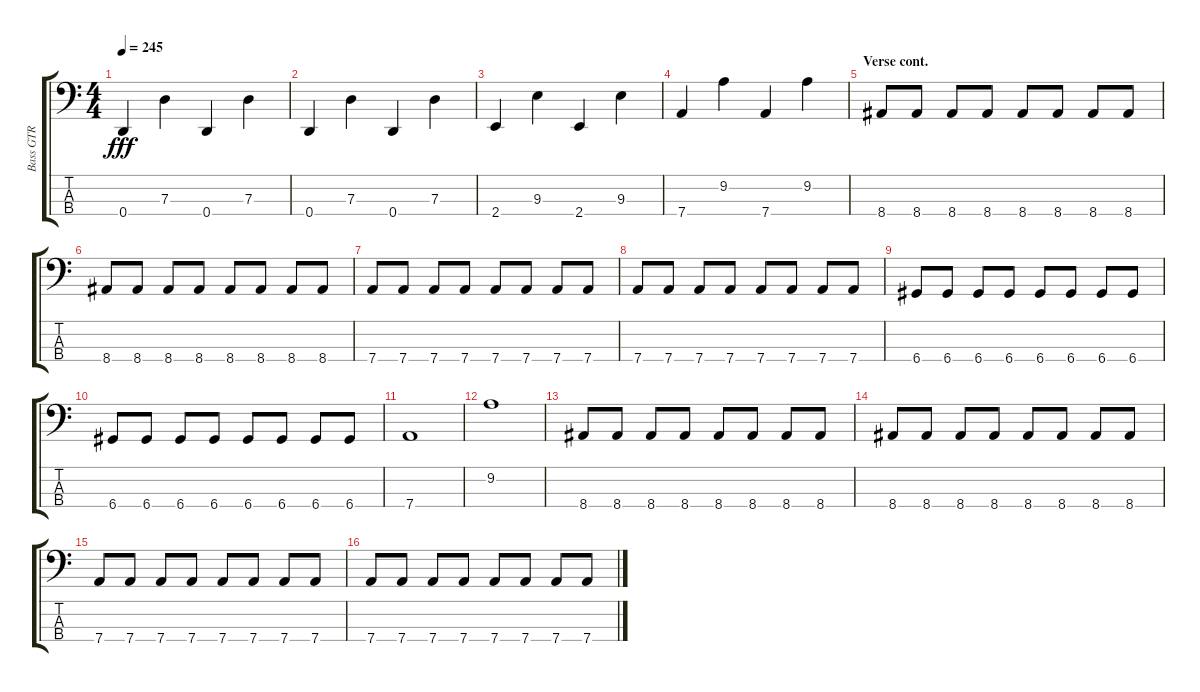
\track ("Bass GTR" "Bass GTR") {instrument electricbassfinger}
\staff {score tabs}
\tuning (F2 C2 G1 D1) {hide}
\ts (4 4)
\tempo 245
\clef f4
\ks aminor
0.4.4{dy fff} 7.3.4 0.4.4 7.3.4 |
0.4.4 7.3.4 0.4.4 7.3.4 |
2.4.4 9.3.4 2.4.4 9.3.4 |
7.4.4 9.2.4 7.4.4 9.2.4 |
\section ("" "Verse cont.")
8.4.8 8.4.8 8.4.8 8.4.8 8.4.8 8.4.8 8.4.8 8.4.8 |
8.4.8 8.4.8 8.4.8 8.4.8 8.4.8 8.4.8 8.4.8 8.4.8 |
7.4.8 7.4.8 7.4.8 7.4.8 7.4.8 7.4.8 7.4.8 7.4.8 |
7.4.8 7.4.8 7.4.8 7.4.8 7.4.8 7.4.8 7.4.8 7.4.8 |
6.4.8 6.4.8 6.4.8 6.4.8 6.4.8 6.4.8 6.4.8 6.4.8 |
6.4.8 6.4.8 6.4.8 6.4.8 6.4.8 6.4.8 6.4.8 6.4.8 |
7.4.1 |
9.2.1 |
8.4.8 8.4.8 8.4.8 8.4.8 8.4.8 8.4.8 8.4.8 8.4.8 |
8.4.8 8.4.8 8.4.8 8.4.8 8.4.8 8.4.8 8.4.8 8.4.8 |
7.4.8 7.4.8 7.4.8 7.4.8 7.4.8 7.4.8 7.4.8 7.4.8 |
7.4.8 7.4.8 7.4.8 7.4.8 7.4.8 7.4.8 7.4.8 7.4.8
